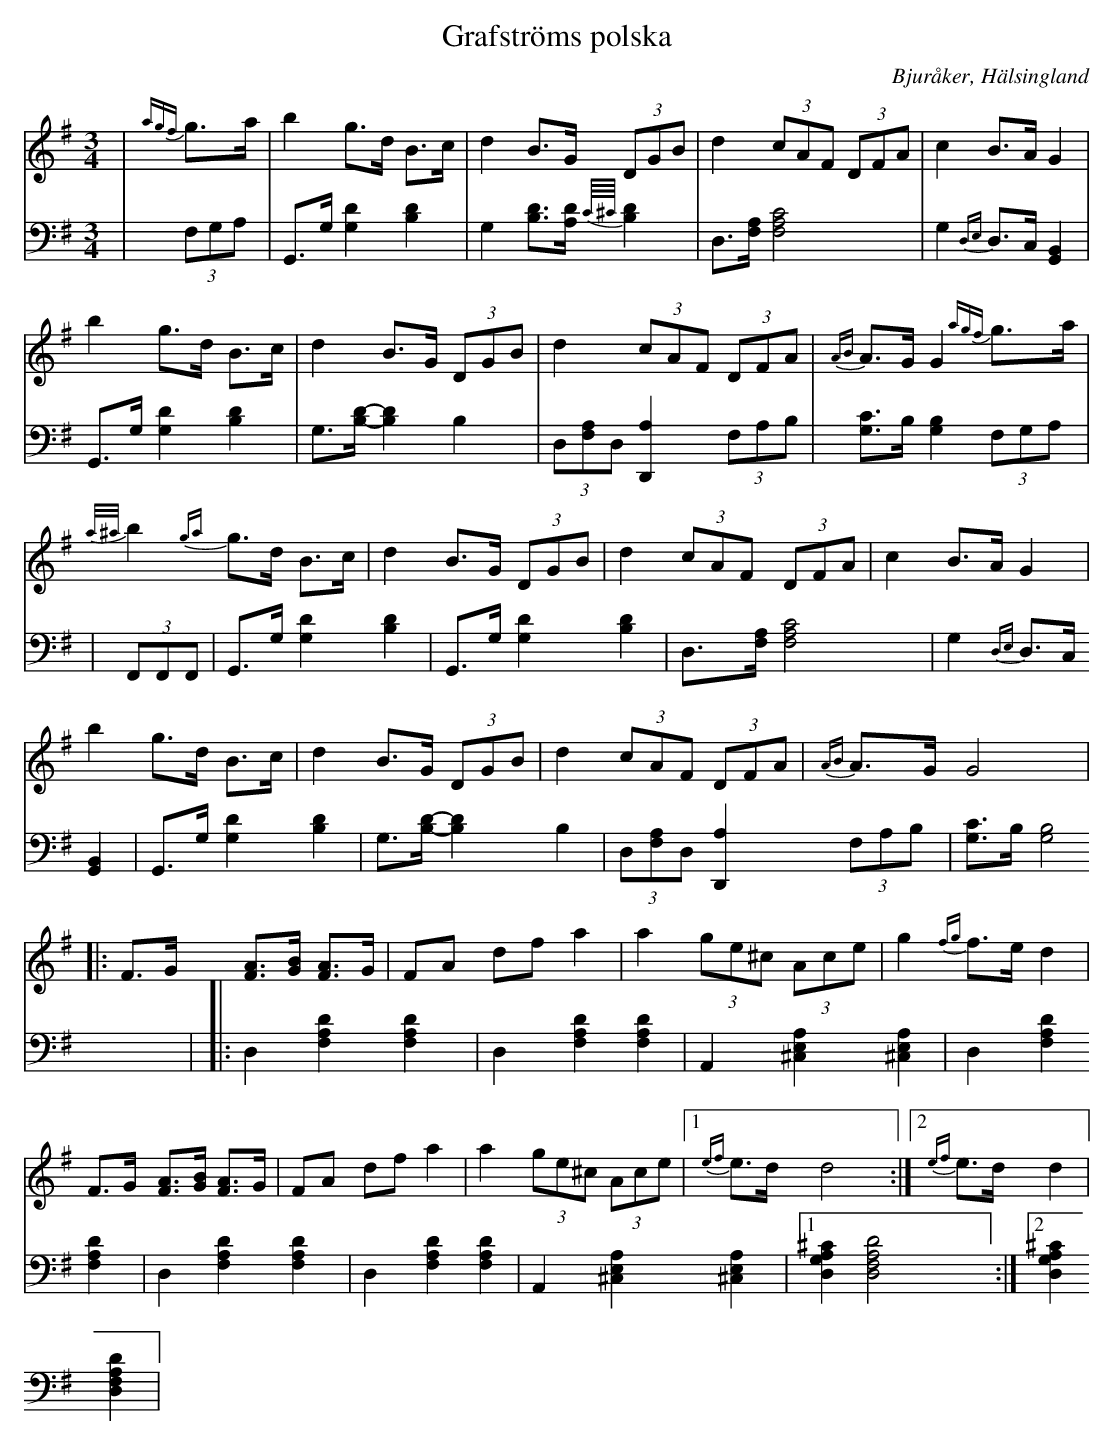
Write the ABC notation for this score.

X:1
T: Grafströms polska
O: Bjuråker, Hälsingland
M: 3/4
L: 1/8
K: G
V:1
V:2
V: 1
|{agf}g>a|b2 g>d B>c|d2 B>G (3DGB|d2 (3cAF (3DFA|c2 B>A G2|
b2 g>d B>c|d2 B>G (3DGB|d2 (3cAF (3DFA|{AB}A>G G2 {agf}g>a|
{a/^a/}b2 {ga}g>d B>c|d2 B>G (3DGB|d2 (3cAF (3DFA|c2 B>A G2|
b2 g>d B>c|d2 B>G (3DGB|d2 (3cAF (3DFA|{AB}A>G G4|
|:F>G [FA]>[GB] [FA]>G |FA df a2 |a2 (3ge^c (3Ace |g2 {fg}f>e d2 |
F>G [FA]>[GB] [FA]>G |FA df a2 |a2 (3ge^c (3Ace |1 {ef}e>d d4:|2 {ef}e>d d2|
V:2 clef=bass
|(3F,G,A, | G,,>G, [G,2D2] [B,2D2]|G,2 [B,D]>[A,D] {C//^C//}[B,D]2|D,>[F,A,] [F,4A,4C4]| G,2 {D,E,}D,>C, [G,,2B,,2]|
 G,,>G, [G,2D2] [B,2D2]|G,>[B,D]-[B,2D2] B,2|(3D,[F,A,]D, [D,,2A,2] (3F,A,B,| [G,C]>B, [G,2B,2] (3F,G,A,|
|(3F,,F,,F,, | G,,>G, [G,2D2] [B,2D2]|G,,>G, [G,2D2] [B,2D2]|D,>[F,A,] [F,4A,4C4]| G,2 {D,E,}D,>C, [G,,2B,,2]|
 G,,>G, [G,2D2] [B,2D2]|G,>[B,D]-[B,2D2] B,2|(3D,[F,A,]D, [D,,2A,2] (3F,A,B,| [G,C]>B, [G,4B,4]|
|:D,2 [F,2A,2D2] [F,2A,2D2]|D,2 [F,2A,2D2] [F,2A,2D2]| A,,2 [^C,2E,2A,2] [^C,2E,2A,2]|D,2 [F,2A,2D2] [F,2A,2D2] |
D,2 [F,2A,2D2] [F,2A,2D2] | D,2 [F,2A,2D2] [F,2A,2D2] | A,,2 [^C,2E,2A,2] [^C,2E,2A,2]|1 [D,2G,2A,2^C2] [D,4F,4A,4D4]:|2 [D,2G,2A,2^C2] [D,2F,2A,2D2]|
